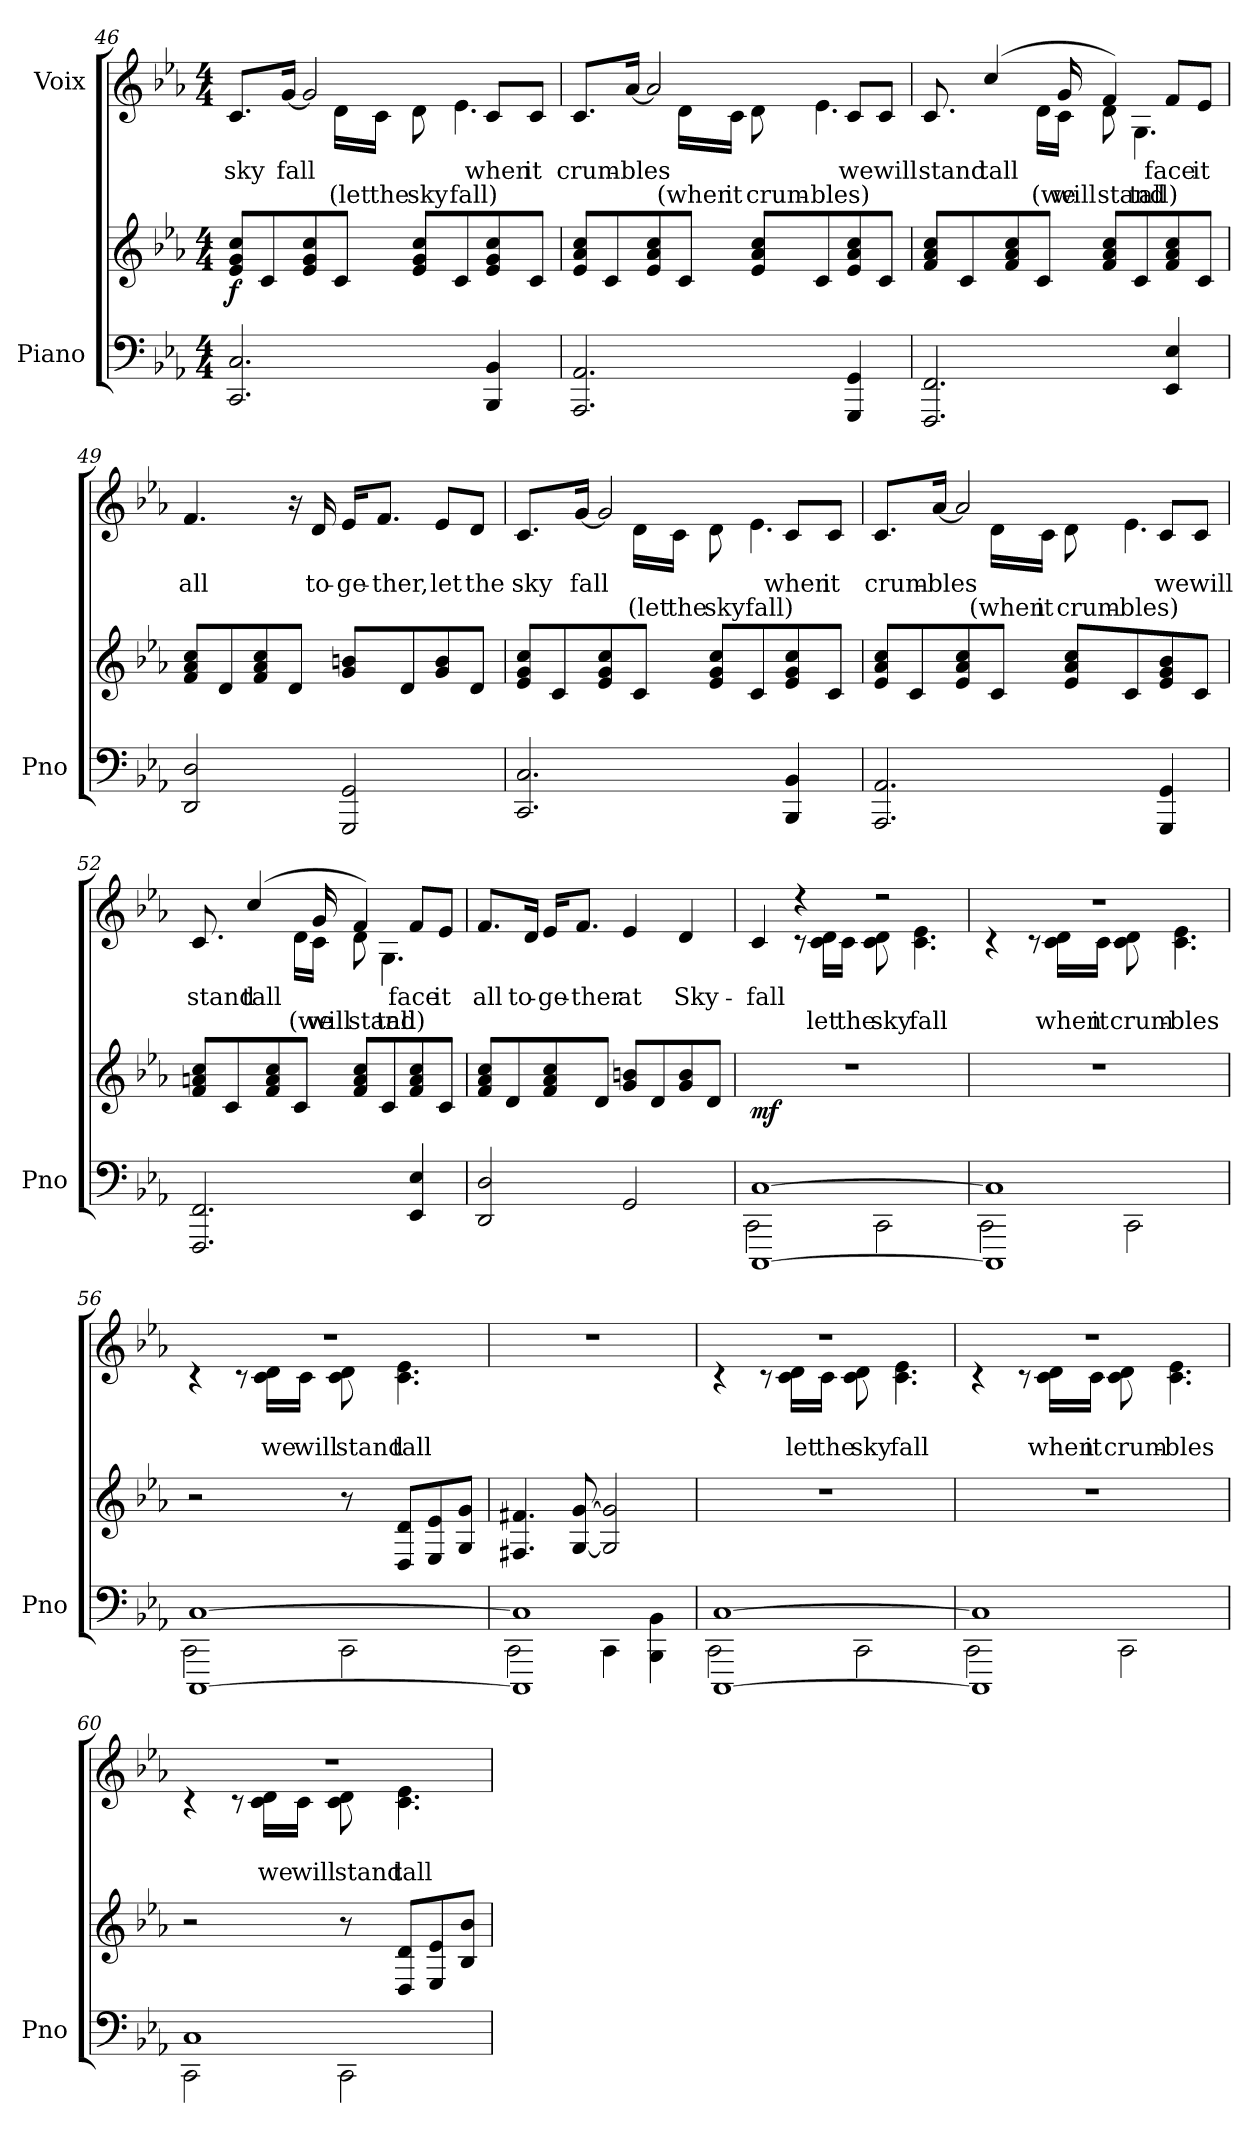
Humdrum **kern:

**kern	**kern	**dynam	**kern	**text	**text
*part2	*part2	*part2	*part1	*part1	*part1
*staff3	*staff2	*staff2/3	*staff1	*staff1	*staff1
*I"Piano	*	*	*I"Voix	*	*
*I'Pno	*	*	*	*	*
*clefF4	*clefG2	*	*clefG2	*	*
*k[b-e-a-]	*k[b-e-a-]	*	*k[b-e-a-]	*	*
*M4/4	*M4/4	*	*M4/4	*	*
=46	=46	=46	=46	=46	=46
!	!	!LO:DY:b	!	!LO:LY:b	!
*	*	*	*^	*	*
2.CC/ 2.C/	8e-/ 8g/ 8cc/L	f	8.c/L	4.ryy	sky	.
.	8c/	.	.	.	.	.
!	!	!	!	!	!LO:LY:b	!
.	.	.	[16g/Jk	.	fall	.
.	8e-/ 8g/ 8cc/	.	2g/]	.	.	.
!	!	!	!	!	!	!LO:LY:b
.	8c/J	.	.	16d\LL	.	(let
!	!	!	!	!	!	!LO:LY:b
.	.	.	.	16c\JJ	.	the
!	!	!	!	!	!	!LO:LY:b
.	8e-/ 8g/ 8cc/L	.	.	8d\	.	sky
!	!	!	!	!	!	!LO:LY:b
.	8c/	.	.	4.e-\	.	fall)
!	!	!	!	!	!LO:LY:b	!
4BBB-/ 4BB-/	8e-/ 8g/ 8cc/	.	8c/L	.	when	.
!	!	!	!	!	!LO:LY:b	!
.	8c/J	.	8c/J	.	it	.
!!LO:LB:g=z	!!
=47	=47	=47	=47	=47	=47	=47
!	!	!	!	!	!LO:LY:b	!
2.AAA-/ 2.AA-/	8e-/ 8a-/ 8cc/L	.	8.c/L	4.ryy	crum-	.
.	8c/	.	.	.	.	.
!	!	!	!	!	!LO:LY:b	!
.	.	.	[16a-/Jk	.	-bles	.
.	8e-/ 8a-/ 8cc/	.	2a-/]	.	.	.
!	!	!	!	!	!	!LO:LY:b
.	8c/J	.	.	16d\LL	.	(when
!	!	!	!	!	!	!LO:LY:b
.	.	.	.	16c\JJ	.	it
!	!	!	!	!	!	!LO:LY:b
.	8e-/ 8a-/ 8cc/L	.	.	8d\	.	crum-
!	!	!	!	!	!	!LO:LY:b
.	8c/	.	.	4.e-\	.	-bles)
!	!	!	!	!	!LO:LY:b	!
4GGG/ 4GG/	8e-/ 8a-/ 8cc/	.	8c/L	.	we	.
!	!	!	!	!	!LO:LY:b	!
.	8c/J	.	8c/J	.	will	.
=48	=48	=48	=48	=48	=48	=48
!	!	!	!	!	!LO:LY:b	!
2.FFF/ 2.FF/	8f/ 8a-/ 8cc/L	.	8.c/	4.ryy	stand	.
.	8c/	.	.	.	.	.
!	!	!	!	!	!LO:LY:b	!
.	.	.	(4cc/	.	tall	.
.	8f/ 8a-/ 8cc/	.	.	.	.	.
!	!	!	!	!	!	!LO:LY:b
.	8c/J	.	.	16d\LL	.	(we
!	!	!	!	!	!	!LO:LY:b
.	.	.	16g/	16c\JJ	.	will
!	!	!	!	!	!	!LO:LY:b
.	8f/ 8a-/ 8cc/L	.	4f/)	8d\	.	stand
!	!	!	!	!	!	!LO:LY:b
.	8c/	.	.	4.G\	.	tall)
!	!	!	!	!	!LO:LY:b	!
4EE-/ 4E-/	8f/ 8a-/ 8cc/	.	8f/L	.	face	.
!	!	!	!	!	!LO:LY:b	!
.	8c/J	.	8e-/J	.	it	.
*	*	*	*v	*v	*	*
=49	=49	=49	=49	=49	=49
!	!	!	!	!LO:LY:b	!
2DD/ 2D/	8f/ 8a-/ 8cc/L	.	4.f/	all	.
.	8d/	.	.	.	.
.	8f/ 8a-/ 8cc/	.	.	.	.
.	8d/J	.	16r	.	.
!	!	!	!	!LO:LY:b	!
.	.	.	16d/	to-	.
!	!	!	!	!LO:LY:b	!
2GGG/ 2GG/	8g/ 8bn/L	.	16e-/KL	-ge-	.
!	!	!	!	!LO:LY:b	!
.	.	.	8.f/J	-ther,	.
.	8d/	.	.	.	.
!	!	!	!	!LO:LY:b	!
.	8g/ 8b/	.	8e-/L	let	.
!	!	!	!	!LO:LY:b	!
.	8d/J	.	8d/J	the	.
!!LO:LB:g=z
=50	=50	=50	=50	=50	=50
!	!	!	!	!LO:LY:b	!
*	*	*	*^	*	*
2.CC/ 2.C/	8e-/ 8g/ 8cc/L	.	8.c/L	4.ryy	sky	.
.	8c/	.	.	.	.	.
!	!	!	!	!	!LO:LY:b	!
.	.	.	[16g/Jk	.	fall	.
.	8e-/ 8g/ 8cc/	.	2g/]	.	.	.
!	!	!	!	!	!	!LO:LY:b
.	8c/J	.	.	16d\LL	.	(let
!	!	!	!	!	!	!LO:LY:b
.	.	.	.	16c\JJ	.	the
!	!	!	!	!	!	!LO:LY:b
.	8e-/ 8g/ 8cc/L	.	.	8d\	.	sky
!	!	!	!	!	!	!LO:LY:b
.	8c/	.	.	4.e-\	.	fall)
!	!	!	!	!	!LO:LY:b	!
4BBB-/ 4BB-/	8e-/ 8g/ 8cc/	.	8c/L	.	when	.
!	!	!	!	!	!LO:LY:b	!
.	8c/J	.	8c/J	.	it	.
=51	=51	=51	=51	=51	=51	=51
!	!	!	!	!	!LO:LY:b	!
2.AAA-/ 2.AA-/	8e-/ 8a-/ 8cc/L	.	8.c/L	4.ryy	crum-	.
.	8c/	.	.	.	.	.
!	!	!	!	!	!LO:LY:b	!
.	.	.	[16a-/Jk	.	-bles	.
.	8e-/ 8a-/ 8cc/	.	2a-/]	.	.	.
!	!	!	!	!	!	!LO:LY:b
.	8c/J	.	.	16d\LL	.	(when
!	!	!	!	!	!	!LO:LY:b
.	.	.	.	16c\JJ	.	it
!	!	!	!	!	!	!LO:LY:b
.	8e-/ 8a-/ 8cc/L	.	.	8d\	.	crum-
!	!	!	!	!	!	!LO:LY:b
.	8c/	.	.	4.e-\	.	-bles)
!	!	!	!	!	!LO:LY:b	!
4GGG/ 4GG/	8e-/ 8g/ 8b-/	.	8c/L	.	we	.
!	!	!	!	!	!LO:LY:b	!
.	8c/J	.	8c/J	.	will	.
=52	=52	=52	=52	=52	=52	=52
!	!	!	!	!	!LO:LY:b	!
2.FFF/ 2.FF/	8f/ 8an/ 8cc/L	.	8.c/	4.ryy	stand	.
.	8c/	.	.	.	.	.
!	!	!	!	!	!LO:LY:b	!
.	.	.	(4cc/	.	tall	.
.	8f/ 8a/ 8cc/	.	.	.	.	.
!	!	!	!	!	!	!LO:LY:b
.	8c/J	.	.	16d\LL	.	(we
!	!	!	!	!	!	!LO:LY:b
.	.	.	16g/	16c\JJ	.	will
!	!	!	!	!	!	!LO:LY:b
.	8f/ 8a/ 8cc/L	.	4f/)	8d\	.	stand
!	!	!	!	!	!	!LO:LY:b
.	8c/	.	.	4.G\	.	tall)
!	!	!	!	!	!LO:LY:b	!
4EE-/ 4E-/	8f/ 8a/ 8cc/	.	8f/L	.	face	.
!	!	!	!	!	!LO:LY:b	!
.	8c/J	.	8e-/J	.	it	.
*	*	*	*v	*v	*	*
!!LO:LB:g=z
=53	=53	=53	=53	=53	=53
!	!	!	!	!LO:LY:b	!
2DD/ 2D/	8f/ 8a-/ 8cc/L	.	8.f/L	all	.
.	8d/	.	.	.	.
!	!	!	!	!LO:LY:b	!
.	.	.	16d/Jk	to-	.
!	!	!	!	!LO:LY:b	!
.	8f/ 8a-/ 8cc/	.	16e-/KL	-ge-	.
!	!	!	!	!LO:LY:b	!
.	.	.	8.f/J	-ther	.
.	8d/J	.	.	.	.
!	!	!	!	!LO:LY:b	!
2GG/	8g/ 8bn/L	.	4e-/	at	.
.	8d/	.	.	.	.
!	!	!	!	!LO:LY:b	!
.	8g/ 8b/	.	4d/	Sky-	.
.	8d/J	.	.	.	.
=54	=54	=54	=54	=54	=54
*^	*	*	*	*	*
!	!	!	!LO:DY:b	!	!LO:LY:b	!
*	*	*	*	*^	*	*
[1CCC [1C	2CC\	1r	mf	4c/	4ryy	-fall	.
.	.	.	.	4r	8r	.	.
!	!	!	!	!	!	!	!LO:LY:b
.	.	.	.	.	16c\ 16d\LL	.	let
!	!	!	!	!	!	!	!LO:LY:b
.	.	.	.	.	16c\JJ	.	the
!	!	!	!	!	!	!	!LO:LY:b
.	2CC\	.	.	2r	8c\ 8d\	.	sky
!	!	!	!	!	!	!	!LO:LY:b
.	.	.	.	.	4.c\ 4.e-\	.	fall
=55	=55	=55	=55	=55	=55	=55	=55
1CCC] 1C]	2CC\	1r	.	1r	4r	.	.
.	.	.	.	.	8r	.	.
!	!	!	!	!	!	!	!LO:LY:b
.	.	.	.	.	16c\ 16d\LL	.	when
!	!	!	!	!	!	!	!LO:LY:b
.	.	.	.	.	16c\JJ	.	it
!	!	!	!	!	!	!	!LO:LY:b
.	2CC\	.	.	.	8c\ 8d\	.	crum-
!	!	!	!	!	!	!	!LO:LY:b
.	.	.	.	.	4.c\ 4.e-\	.	-bles
=56	=56	=56	=56	=56	=56	=56	=56
[1CCC [1C	2CC\	2r	.	1r	4r	.	.
.	.	.	.	.	8r	.	.
!	!	!	!	!	!	!	!LO:LY:b
.	.	.	.	.	16c\ 16d\LL	.	we
!	!	!	!	!	!	!	!LO:LY:b
.	.	.	.	.	16c\JJ	.	will
!	!	!	!	!	!	!	!LO:LY:b
.	2CC\	8r	.	.	8c\ 8d\	.	stand
!	!	!	!	!	!	!	!LO:LY:b
.	.	8D/ 8d/L	.	.	4.c\ 4.e-\	.	tall
.	.	8E-/ 8e-/	.	.	.	.	.
.	.	8G/ 8g/J	.	.	.	.	.
*	*	*	*	*v	*v	*	*
=57	=57	=57	=57	=57	=57	=57
1CCC] 1C]	2CC\	4.F#X/ 4.f#X/	.	1r	.	.
.	.	[8G/ [8g/	.	.	.	.
.	4CC\	2G/] 2g/]	.	.	.	.
.	4BBB-\ 4BB-\	.	.	.	.	.
!!LO:PB:g=z
=58	=58	=58	=58	=58	=58	=58
*	*	*	*	*^	*	*
[1CCC [1C	2CC\	1r	.	1r	4r	.	.
.	.	.	.	.	8r	.	.
!	!	!	!	!	!	!	!LO:LY:b
.	.	.	.	.	16c\ 16d\LL	.	let
!	!	!	!	!	!	!	!LO:LY:b
.	.	.	.	.	16c\JJ	.	the
!	!	!	!	!	!	!	!LO:LY:b
.	2CC\	.	.	.	8c\ 8d\	.	sky
!	!	!	!	!	!	!	!LO:LY:b
.	.	.	.	.	4.c\ 4.e-\	.	fall
=59	=59	=59	=59	=59	=59	=59	=59
1CCC] 1C]	2CC\	1r	.	1r	4r	.	.
.	.	.	.	.	8r	.	.
!	!	!	!	!	!	!	!LO:LY:b
.	.	.	.	.	16c\ 16d\LL	.	when
!	!	!	!	!	!	!	!LO:LY:b
.	.	.	.	.	16c\JJ	.	it
!	!	!	!	!	!	!	!LO:LY:b
.	2CC\	.	.	.	8c\ 8d\	.	crum-
!	!	!	!	!	!	!	!LO:LY:b
.	.	.	.	.	4.c\ 4.e-\	.	-bles
=60	=60	=60	=60	=60	=60	=60	=60
1C	2CC\	2r	.	1r	4r	.	.
.	.	.	.	.	8r	.	.
!	!	!	!	!	!	!	!LO:LY:b
.	.	.	.	.	16c\ 16d\LL	.	we
!	!	!	!	!	!	!	!LO:LY:b
.	.	.	.	.	16c\JJ	.	will
!	!	!	!	!	!	!	!LO:LY:b
.	2CC\	8r	.	.	8c\ 8d\	.	stand
!	!	!	!	!	!	!	!LO:LY:b
.	.	8D/ 8d/L	.	.	4.c\ 4.e-\	.	tall
.	.	8E-/ 8e-/	.	.	.	.	.
.	.	8B-/ 8b-/J	.	.	.	.	.
*v	*v	*	*	*v	*v	*	*
=	=	=	=	=	=
*-	*-	*-	*-	*-	*-
